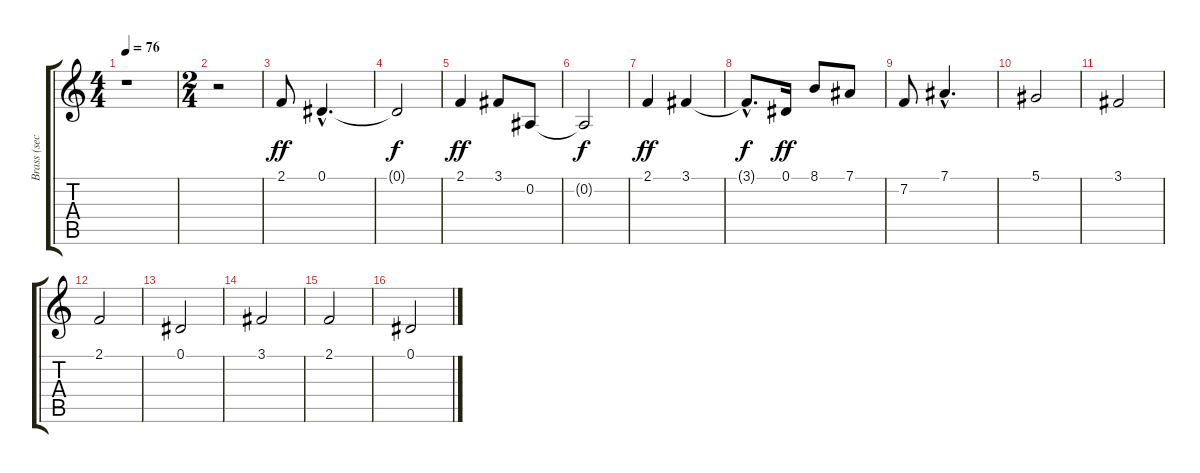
\track ("Brass (section)" "Brass (sec") {instrument brasssection}
\staff {score tabs}
\tuning (Eb4 Bb3 Gb3 Db3 Ab2 Eb2) {hide}
\ts (4 4)
\tempo 76
\clef g2
\ks c
r.1{dy ff} |
\ts (2 4)
r.2 |
2.1.8 0.1{hac}.4{d} |
0.1{t}.2{dy f} |
2.1.4{dy ff} 3.1.8 0.2.8 |
0.2{t}.2{dy f} |
2.1.4{dy ff} 3.1.4 |
3.1{hac t}.8{d dy f} 0.1.16{dy ff} 8.1.8 7.1.8 |
7.2.8 7.1{hac}.4{d} |
5.1.2 |
3.1.2 |
2.1.2 |
0.1.2 |
3.1.2 |
2.1.2 |
0.1.2
